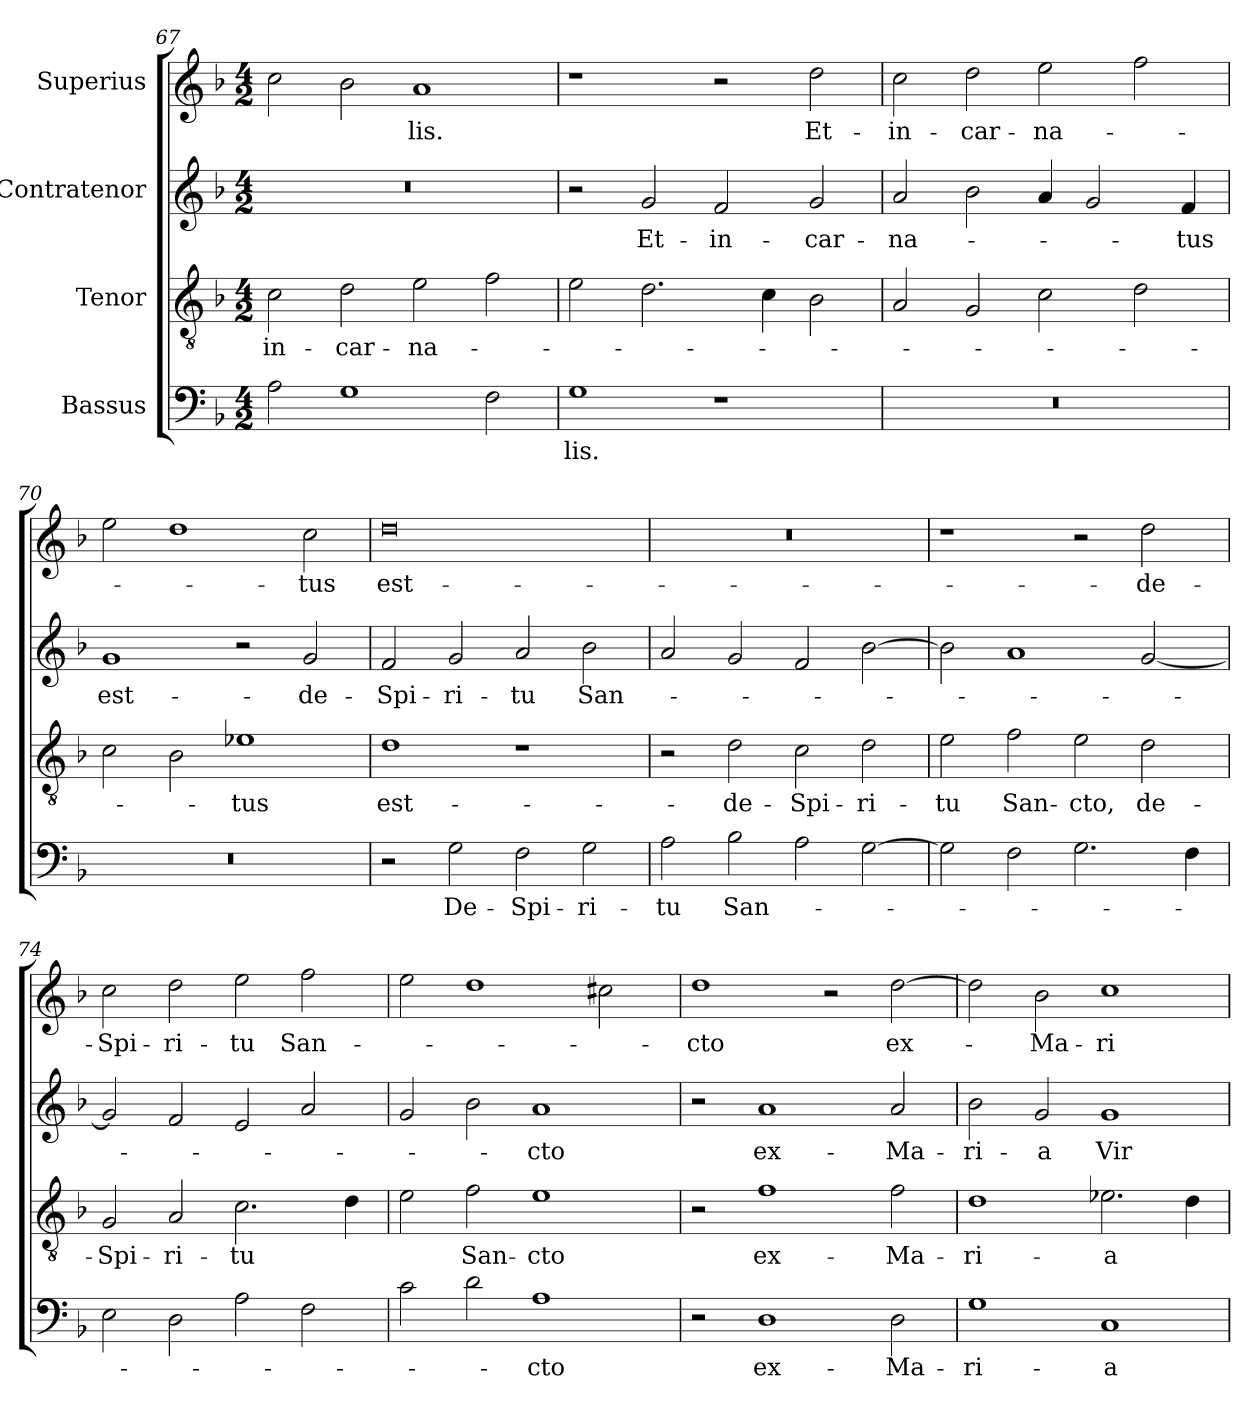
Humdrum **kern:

**kern	**text	**kern	**text	**kern	**text	**kern	**text
*part4	*part4	*part3	*part3	*part2	*part2	*part1	*part1
*staff4	*staff4	*staff3	*staff3	*staff2	*staff2	*staff1	*staff1
*I"Bassus	*	*I"Tenor	*	*I"Contratenor	*	*I"Superius	*
*clefF4	*	*clefGv2	*	*clefG2	*	*clefG2	*
*k[b-]	*	*k[b-]	*	*k[b-]	*	*k[b-]	*
*M4/2	*	*M4/2	*	*M4/2	*	*M4/2	*
=67	=67	=67	=67	=67	=67	=67	=67
2A\	.	2c\	in-	0r	.	2cc\	.
1G\	.	2d\	-car-	.	.	2b-\	.
.	.	2e\	-na-	.	.	1a/	-lis.
2F\	.	2f\	.	.	.	.	.
=68	=68	=68	=68	=68	=68	=68	=68
1G\	-lis.	2e\	.	2r	.	1r	.
.	.	2.d\	.	2g/	Et-	.	.
1r	.	.	.	2f/	in-	2r	.
.	.	4c\	.	.	.	.	.
.	.	2B-\	.	2g/	-car-	2dd\	Et-
=69	=69	=69	=69	=69	=69	=69	=69
0r	.	2A/	.	2a/	-na-	2cc\	in-
.	.	2G/	.	2b-\	.	2dd\	-car-
.	.	2c\	.	4a/	.	2ee\	-na-
.	.	.	.	2g/	.	.	.
.	.	2d\	.	.	.	2ff\	.
.	.	.	.	4f/	-tus	.	.
=70	=70	=70	=70	=70	=70	=70	=70
0r	.	2c\	.	1g/	est-	2ee\	.
.	.	2B-\	.	.	.	1dd\	.
.	.	1e-X\	-tus	2r	.	.	.
.	.	.	.	2g/	de-	2cc\	-tus
=71	=71	=71	=71	=71	=71	=71	=71
2r	.	1d\	est-	2f/	Spi-	0dd\	est-
2G\	De-	.	.	2g/	-ri-	.	.
2F\	-Spi-	1r	.	2a/	-tu	.	.
2G\	-ri-	.	.	2b-\	San-	.	.
=72	=72	=72	=72	=72	=72	=72	=72
2A\	-tu	2r	.	2a/	.	0r	.
2B-\	San-	2d\	de-	2g/	.	.	.
2A\	.	2c\	Spi-	2f/	.	.	.
[2G\	.	2d\	-ri-	[2b-\	.	.	.
=73	=73	=73	=73	=73	=73	=73	=73
2G\]	.	2e\	-tu	2b-\]	.	1r	.
2F\	.	2f\	San-	1a/	.	.	.
2.G\	.	2e\	-cto,	.	.	2r	.
.	.	2d\	de-	[2g/	.	2dd\	de-
4F\	.	.	.	.	.	.	.
=74	=74	=74	=74	=74	=74	=74	=74
2E\	.	2G/	Spi-	2g/]	.	2cc\	Spi-
2D\	.	2A/	-ri-	2f/	.	2dd\	-ri-
2A\	.	2.c\	-tu	2e/	.	2ee\	-tu
2F\	.	.	.	2a/	.	2ff\	San-
.	.	4d\	.	.	.	.	.
=75	=75	=75	=75	=75	=75	=75	=75
2c\	.	2e\	.	2g/	.	2ee\	.
2d\	.	2f\	San-	2b-\	.	1dd\	.
1A\	-cto	1e\	-cto	1a/	-cto	.	.
.	.	.	.	.	.	2cc#X\	.
=76	=76	=76	=76	=76	=76	=76	=76
2r	.	2r	.	2r	.	1dd\	-cto
1D\	ex-	1f\	ex-	1a/	ex-	.	.
.	.	.	.	.	.	2r	.
2D\	Ma-	2f\	Ma-	2a/	Ma-	[2dd\	ex-
=77	=77	=77	=77	=77	=77	=77	=77
1G\	-ri-	1d\	-ri-	2b-\	-ri-	2dd\]	.
.	.	.	.	2g/	-a	2b-\	Ma-
1C/	-a	2.e-X\	-a	1g/	Vir-	1cc\	-ri-
.	.	4d\	.	.	.	.	.
=	=	=	=	=	=	=	=
*-	*-	*-	*-	*-	*-	*-	*-
